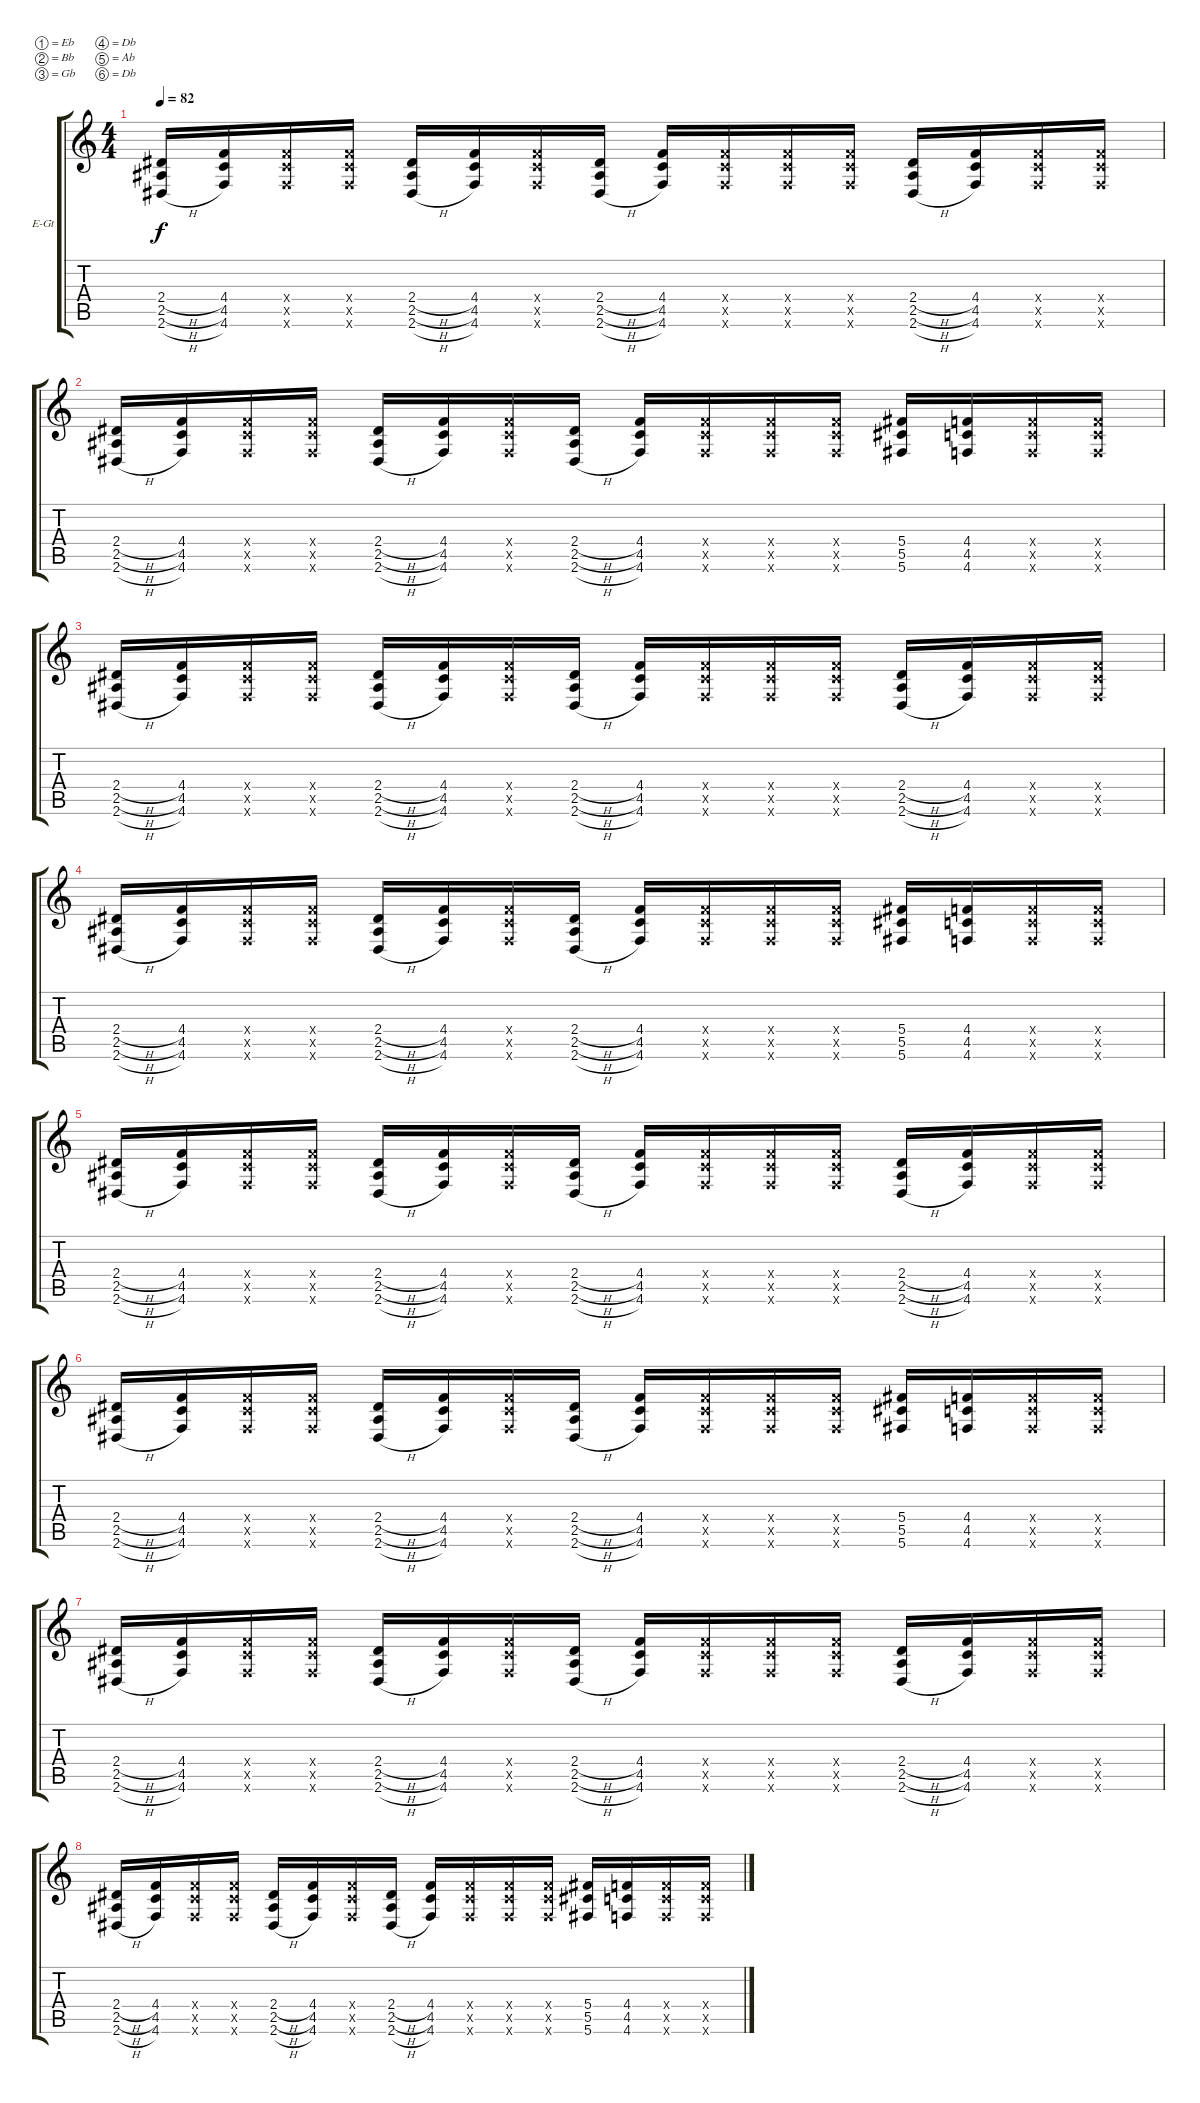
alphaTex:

\bracketExtendMode groupsimilarinstruments
\firstSystemTrackNameOrientation horizontal
\otherSystemsTrackNameOrientation horizontal
\track ("Rhythm Guitar" "E-Gt") {instrument distortionguitar}
\staff {score tabs}
\tuning (Eb4 Bb3 Gb3 Db3 Ab2 Db2)
\ts (4 4)
\tempo 82
\clef g2
\ks c
(2.4{h} 2.5{h} 2.6{h}).16{dy f instrument distortionguitar} (4.4 4.5 4.6).16 (4.4{x} 4.5{x} 4.6{x}).16 (4.4{x} 4.5{x} 4.6{x}).16 (2.4{h} 2.5{h} 2.6{h}).16 (4.4 4.5 4.6).16 (4.4{x} 4.5{x} 4.6{x}).16 (2.4{h} 2.5{h} 2.6{h}).16 (4.4 4.5 4.6).16 (4.4{x} 4.5{x} 4.6{x}).16 (4.4{x} 4.5{x} 4.6{x}).16 (4.4{x} 4.5{x} 4.6{x}).16 (2.4{h} 2.5{h} 2.6{h}).16 (4.4 4.5 4.6).16 (4.4{x} 4.5{x} 4.6{x}).16 (4.4{x} 4.5{x} 4.6{x}).16 |
(2.4{h} 2.5{h} 2.6{h}).16 (4.4 4.5 4.6).16 (4.4{x} 4.5{x} 4.6{x}).16 (4.4{x} 4.5{x} 4.6{x}).16 (2.4{h} 2.5{h} 2.6{h}).16 (4.4 4.5 4.6).16 (4.4{x} 4.5{x} 4.6{x}).16 (2.4{h} 2.5{h} 2.6{h}).16 (4.4 4.5 4.6).16 (4.4{x} 4.5{x} 4.6{x}).16 (4.4{x} 4.5{x} 4.6{x}).16 (4.4{x} 4.5{x} 4.6{x}).16 (5.4 5.5 5.6).16 (4.4 4.5 4.6).16 (4.4{x} 4.5{x} 4.6{x}).16 (4.4{x} 4.5{x} 4.6{x}).16 |
(2.4{h} 2.5{h} 2.6{h}).16 (4.4 4.5 4.6).16 (4.4{x} 4.5{x} 4.6{x}).16 (4.4{x} 4.5{x} 4.6{x}).16 (2.4{h} 2.5{h} 2.6{h}).16 (4.4 4.5 4.6).16 (4.4{x} 4.5{x} 4.6{x}).16 (2.4{h} 2.5{h} 2.6{h}).16 (4.4 4.5 4.6).16 (4.4{x} 4.5{x} 4.6{x}).16 (4.4{x} 4.5{x} 4.6{x}).16 (4.4{x} 4.5{x} 4.6{x}).16 (2.4{h} 2.5{h} 2.6{h}).16 (4.4 4.5 4.6).16 (4.4{x} 4.5{x} 4.6{x}).16 (4.4{x} 4.5{x} 4.6{x}).16 |
(2.4{h} 2.5{h} 2.6{h}).16 (4.4 4.5 4.6).16 (4.4{x} 4.5{x} 4.6{x}).16 (4.4{x} 4.5{x} 4.6{x}).16 (2.4{h} 2.5{h} 2.6{h}).16 (4.4 4.5 4.6).16 (4.4{x} 4.5{x} 4.6{x}).16 (2.4{h} 2.5{h} 2.6{h}).16 (4.4 4.5 4.6).16 (4.4{x} 4.5{x} 4.6{x}).16 (4.4{x} 4.5{x} 4.6{x}).16 (4.4{x} 4.5{x} 4.6{x}).16 (5.4 5.5 5.6).16 (4.4 4.5 4.6).16 (4.4{x} 4.5{x} 4.6{x}).16 (4.4{x} 4.5{x} 4.6{x}).16 |
(2.4{h} 2.5{h} 2.6{h}).16 (4.4 4.5 4.6).16 (4.4{x} 4.5{x} 4.6{x}).16 (4.4{x} 4.5{x} 4.6{x}).16 (2.4{h} 2.5{h} 2.6{h}).16 (4.4 4.5 4.6).16 (4.4{x} 4.5{x} 4.6{x}).16 (2.4{h} 2.5{h} 2.6{h}).16 (4.4 4.5 4.6).16 (4.4{x} 4.5{x} 4.6{x}).16 (4.4{x} 4.5{x} 4.6{x}).16 (4.4{x} 4.5{x} 4.6{x}).16 (2.4{h} 2.5{h} 2.6{h}).16 (4.4 4.5 4.6).16 (4.4{x} 4.5{x} 4.6{x}).16 (4.4{x} 4.5{x} 4.6{x}).16 |
(2.4{h} 2.5{h} 2.6{h}).16 (4.4 4.5 4.6).16 (4.4{x} 4.5{x} 4.6{x}).16 (4.4{x} 4.5{x} 4.6{x}).16 (2.4{h} 2.5{h} 2.6{h}).16 (4.4 4.5 4.6).16 (4.4{x} 4.5{x} 4.6{x}).16 (2.4{h} 2.5{h} 2.6{h}).16 (4.4 4.5 4.6).16 (4.4{x} 4.5{x} 4.6{x}).16 (4.4{x} 4.5{x} 4.6{x}).16 (4.4{x} 4.5{x} 4.6{x}).16 (5.4 5.5 5.6).16 (4.4 4.5 4.6).16 (4.4{x} 4.5{x} 4.6{x}).16 (4.4{x} 4.5{x} 4.6{x}).16 |
(2.4{h} 2.5{h} 2.6{h}).16 (4.4 4.5 4.6).16 (4.4{x} 4.5{x} 4.6{x}).16 (4.4{x} 4.5{x} 4.6{x}).16 (2.4{h} 2.5{h} 2.6{h}).16 (4.4 4.5 4.6).16 (4.4{x} 4.5{x} 4.6{x}).16 (2.4{h} 2.5{h} 2.6{h}).16 (4.4 4.5 4.6).16 (4.4{x} 4.5{x} 4.6{x}).16 (4.4{x} 4.5{x} 4.6{x}).16 (4.4{x} 4.5{x} 4.6{x}).16 (2.4{h} 2.5{h} 2.6{h}).16 (4.4 4.5 4.6).16 (4.4{x} 4.5{x} 4.6{x}).16 (4.4{x} 4.5{x} 4.6{x}).16 |
(2.4{h} 2.5{h} 2.6{h}).16 (4.4 4.5 4.6).16 (4.4{x} 4.5{x} 4.6{x}).16 (4.4{x} 4.5{x} 4.6{x}).16 (2.4{h} 2.5{h} 2.6{h}).16 (4.4 4.5 4.6).16 (4.4{x} 4.5{x} 4.6{x}).16 (2.4{h} 2.5{h} 2.6{h}).16 (4.4 4.5 4.6).16 (4.4{x} 4.5{x} 4.6{x}).16 (4.4{x} 4.5{x} 4.6{x}).16 (4.4{x} 4.5{x} 4.6{x}).16 (5.4 5.5 5.6).16 (4.4 4.5 4.6).16 (4.4{x} 4.5{x} 4.6{x}).16 (4.4{x} 4.5{x} 4.6{x}).16
